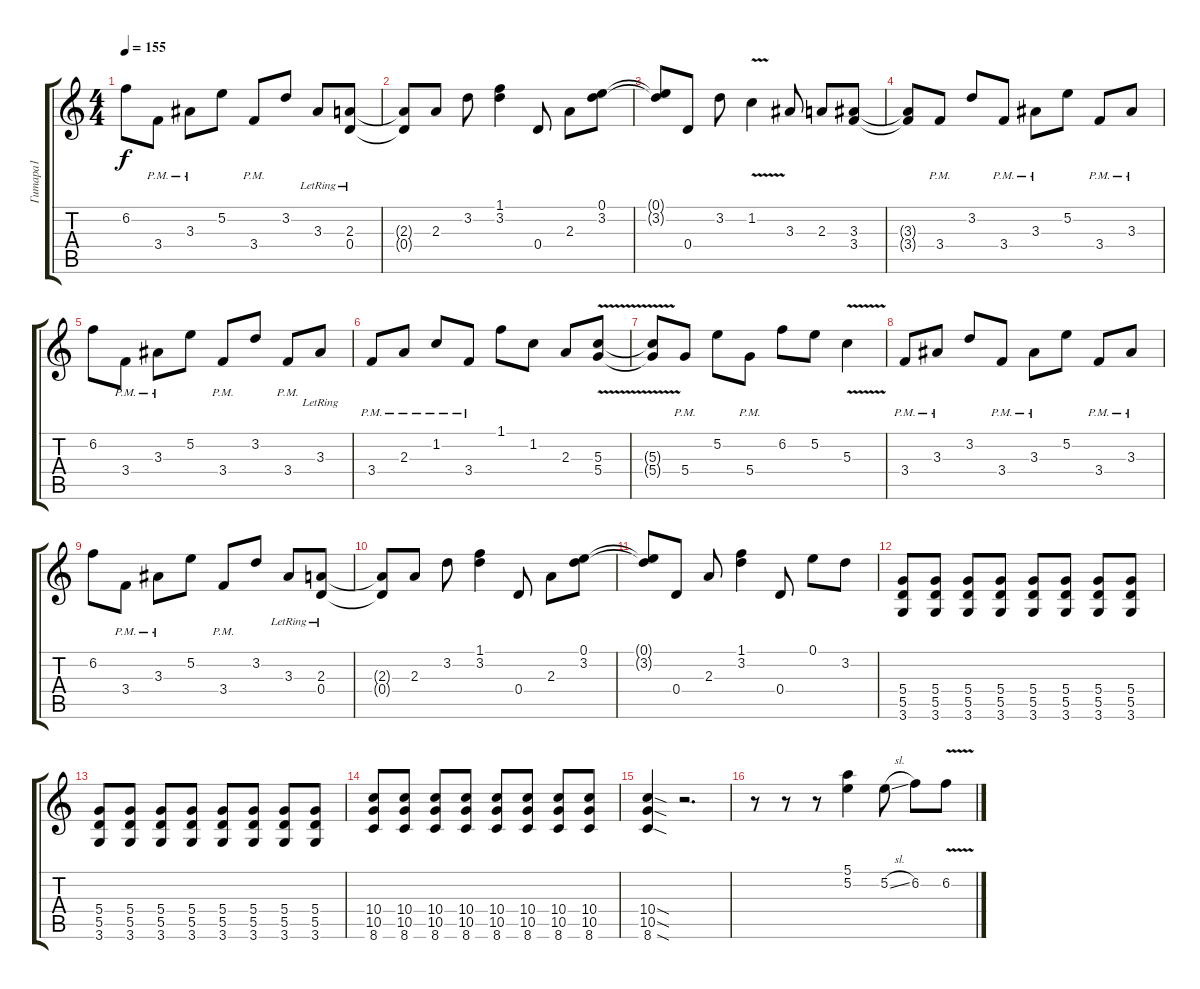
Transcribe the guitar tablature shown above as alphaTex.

\track ("Гитара1" "Гитара1") {instrument distortionguitar}
\staff {score tabs}
\tuning (E4 B3 G3 D3 A2 E2) {hide}
\ts (4 4)
\tempo 155
\clef g2
\ks c
6.2.8{dy f} 3.4{pm}.8 3.3{pm}.8 5.2.8 3.4{pm}.8 3.2.8 3.3{lr}.8 (2.3{lr} 0.4{lr}).8 |
(2.3{t} 0.4{t}).8 2.3.8 3.2.8 (1.1 3.2).4 0.4.8 2.3.8 (0.1 3.2).8 |
(0.1{t} 3.2{t}).8 0.4.8 3.2.8 1.2{v}.4 3.3.8 2.3.8 (3.3 3.4).8 |
(3.3{t} 3.4{t}).8 3.4{pm}.8 3.2.8 3.4{pm}.8 3.3{pm}.8 5.2.8 3.4{pm}.8 3.3{pm}.8 |
6.2.8 3.4{pm}.8 3.3{pm}.8 5.2.8 3.4{pm}.8 3.2.8 3.4{pm}.8 3.3{lr}.8 |
3.4{pm}.8 2.3{pm}.8 1.2{pm}.8 3.4{pm}.8 1.1.8 1.2.8 2.3.8 (5.3{v} 5.4{v}).8 |
(5.3{t} 5.4{t}).8 5.4{pm}.8 5.2.8 5.4{pm}.8 6.2.8 5.2.8 5.3{v}.4 |
3.4{pm}.8 3.3{pm}.8 3.2.8 3.4{pm}.8 3.3{pm}.8 5.2.8 3.4{pm}.8 3.3{pm}.8 |
6.2.8 3.4{pm}.8 3.3{pm}.8 5.2.8 3.4{pm}.8 3.2.8 3.3{lr}.8 (2.3{lr} 0.4{lr}).8 |
(2.3{t} 0.4{t}).8 2.3.8 3.2.8 (1.1 3.2).4 0.4.8 2.3.8 (0.1 3.2).8 |
(0.1{t} 3.2{t}).8 0.4.8 2.3.8 (1.1 3.2).4 0.4.8 0.1.8 3.2.8 |
(5.4 5.5 3.6).8 (5.4 5.5 3.6).8 (5.4 5.5 3.6).8 (5.4 5.5 3.6).8 (5.4 5.5 3.6).8 (5.4 5.5 3.6).8 (5.4 5.5 3.6).8 (5.4 5.5 3.6).8 |
(5.4 5.5 3.6).8 (5.4 5.5 3.6).8 (5.4 5.5 3.6).8 (5.4 5.5 3.6).8 (5.4 5.5 3.6).8 (5.4 5.5 3.6).8 (5.4 5.5 3.6).8 (5.4 5.5 3.6).8 |
(10.4 10.5 8.6).8 (10.4 10.5 8.6).8 (10.4 10.5 8.6).8 (10.4 10.5 8.6).8 (10.4 10.5 8.6).8 (10.4 10.5 8.6).8 (10.4 10.5 8.6).8 (10.4 10.5 8.6).8 |
(10.4{sod} 10.5{sod} 8.6{sod}).4 r.2{d} |
r.8 r.8 r.8 (5.1 5.2).4{volume 16 instrument overdrivenguitar} 5.2{sl}.8 6.2.8 6.2{v}.8
